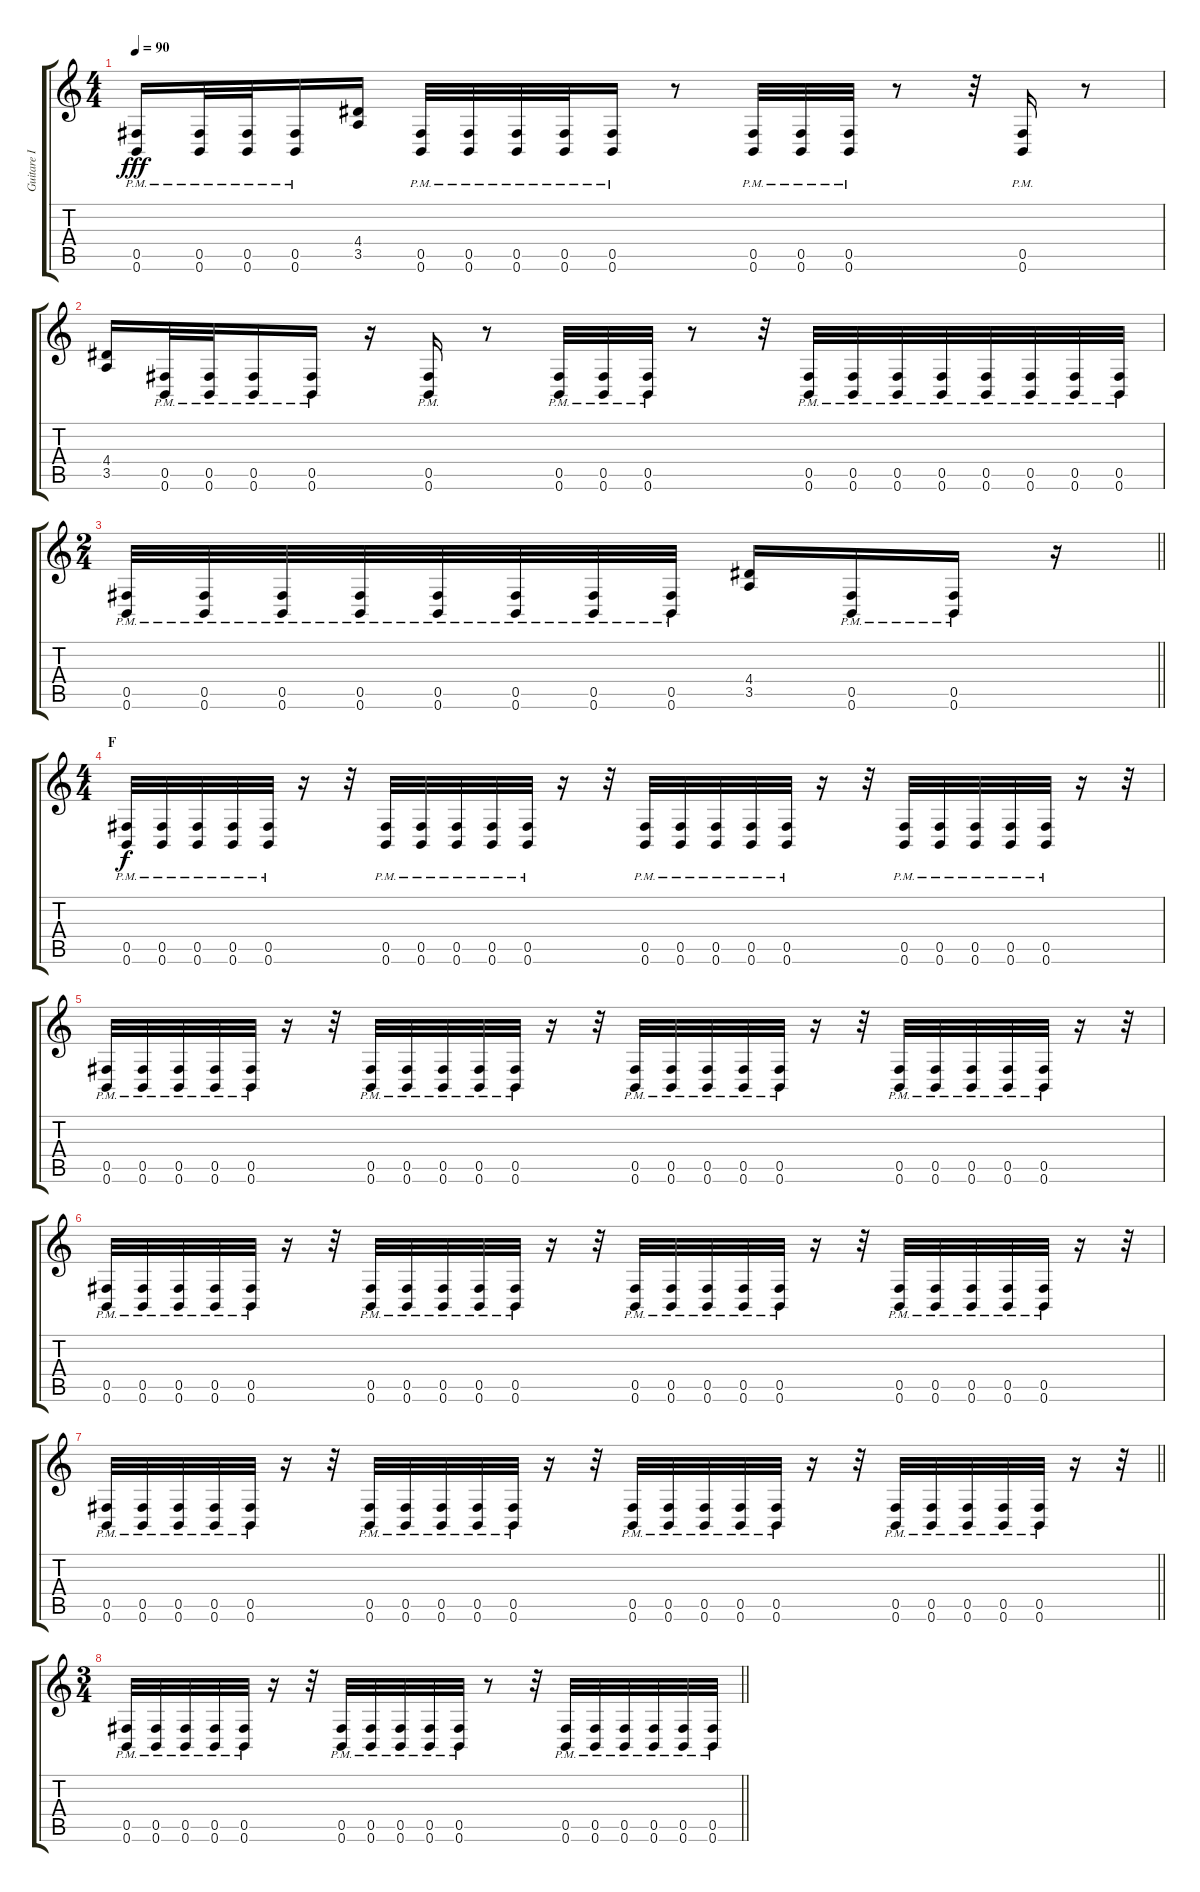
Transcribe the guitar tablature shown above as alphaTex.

\track ("Guitare I" "Guitare I") {instrument distortionguitar}
\staff {score tabs}
\tuning (Db4 Ab3 E3 B2 Gb2 B1) {hide}
\ts (4 4)
\tempo 90
\clef g2
\ks c
(0.5{pm} 0.6{pm}).16{dy fff} (0.5{pm} 0.6{pm}).32 (0.5{pm} 0.6{pm}).32 (0.5{pm} 0.6{pm}).16 (4.4 3.5).16 (0.5{pm} 0.6{pm}).32 (0.5{pm} 0.6{pm}).32 (0.5{pm} 0.6{pm}).32 (0.5{pm} 0.6{pm}).32 (0.5{pm} 0.6{pm}).16 r.8 (0.5{pm} 0.6{pm}).32 (0.5{pm} 0.6{pm}).32 (0.5{pm} 0.6{pm}).32 r.8 r.32 (0.5{pm} 0.6{pm}).16 r.8 |
(4.4 3.5).16 (0.5{pm} 0.6{pm}).32 (0.5{pm} 0.6{pm}).32 (0.5{pm} 0.6{pm}).16 (0.5{pm} 0.6{pm}).16 r.16 (0.5{pm} 0.6{pm}).16 r.8 (0.5{pm} 0.6{pm}).32 (0.5{pm} 0.6{pm}).32 (0.5{pm} 0.6{pm}).32 r.8 r.32 (0.5{pm} 0.6{pm}).32 (0.5{pm} 0.6{pm}).32 (0.5{pm} 0.6{pm}).32 (0.5{pm} 0.6{pm}).32 (0.5{pm} 0.6{pm}).32 (0.5{pm} 0.6{pm}).32 (0.5{pm} 0.6{pm}).32 (0.5{pm} 0.6{pm}).32 |
\ts (2 4)
\barLineRight lightlight
(0.5{pm} 0.6{pm}).32 (0.5{pm} 0.6{pm}).32 (0.5{pm} 0.6{pm}).32 (0.5{pm} 0.6{pm}).32 (0.5{pm} 0.6{pm}).32 (0.5{pm} 0.6{pm}).32 (0.5{pm} 0.6{pm}).32 (0.5{pm} 0.6{pm}).32 (4.4 3.5).16 (0.5{pm} 0.6{pm}).16 (0.5{pm} 0.6{pm}).16 r.16 |
\ts (4 4)
\section ("" "F")
(0.5{pm} 0.6{pm}).32{dy f} (0.5{pm} 0.6{pm}).32 (0.5{pm} 0.6{pm}).32 (0.5{pm} 0.6{pm}).32 (0.5{pm} 0.6{pm}).32 r.16 r.32 (0.5{pm} 0.6{pm}).32 (0.5{pm} 0.6{pm}).32 (0.5{pm} 0.6{pm}).32 (0.5{pm} 0.6{pm}).32 (0.5{pm} 0.6{pm}).32 r.16 r.32 (0.5{pm} 0.6{pm}).32 (0.5{pm} 0.6{pm}).32 (0.5{pm} 0.6{pm}).32 (0.5{pm} 0.6{pm}).32 (0.5{pm} 0.6{pm}).32 r.16 r.32 (0.5{pm} 0.6{pm}).32 (0.5{pm} 0.6{pm}).32 (0.5{pm} 0.6{pm}).32 (0.5{pm} 0.6{pm}).32 (0.5{pm} 0.6{pm}).32 r.16 r.32 |
(0.5{pm} 0.6{pm}).32 (0.5{pm} 0.6{pm}).32 (0.5{pm} 0.6{pm}).32 (0.5{pm} 0.6{pm}).32 (0.5{pm} 0.6{pm}).32 r.16 r.32 (0.5{pm} 0.6{pm}).32 (0.5{pm} 0.6{pm}).32 (0.5{pm} 0.6{pm}).32 (0.5{pm} 0.6{pm}).32 (0.5{pm} 0.6{pm}).32 r.16 r.32 (0.5{pm} 0.6{pm}).32 (0.5{pm} 0.6{pm}).32 (0.5{pm} 0.6{pm}).32 (0.5{pm} 0.6{pm}).32 (0.5{pm} 0.6{pm}).32 r.16 r.32 (0.5{pm} 0.6{pm}).32 (0.5{pm} 0.6{pm}).32 (0.5{pm} 0.6{pm}).32 (0.5{pm} 0.6{pm}).32 (0.5{pm} 0.6{pm}).32 r.16 r.32 |
(0.5{pm} 0.6{pm}).32 (0.5{pm} 0.6{pm}).32 (0.5{pm} 0.6{pm}).32 (0.5{pm} 0.6{pm}).32 (0.5{pm} 0.6{pm}).32 r.16 r.32 (0.5{pm} 0.6{pm}).32 (0.5{pm} 0.6{pm}).32 (0.5{pm} 0.6{pm}).32 (0.5{pm} 0.6{pm}).32 (0.5{pm} 0.6{pm}).32 r.16 r.32 (0.5{pm} 0.6{pm}).32 (0.5{pm} 0.6{pm}).32 (0.5{pm} 0.6{pm}).32 (0.5{pm} 0.6{pm}).32 (0.5{pm} 0.6{pm}).32 r.16 r.32 (0.5{pm} 0.6{pm}).32 (0.5{pm} 0.6{pm}).32 (0.5{pm} 0.6{pm}).32 (0.5{pm} 0.6{pm}).32 (0.5{pm} 0.6{pm}).32 r.16 r.32 |
\barLineRight lightlight
(0.5{pm} 0.6{pm}).32 (0.5{pm} 0.6{pm}).32 (0.5{pm} 0.6{pm}).32 (0.5{pm} 0.6{pm}).32 (0.5{pm} 0.6{pm}).32 r.16 r.32 (0.5{pm} 0.6{pm}).32 (0.5{pm} 0.6{pm}).32 (0.5{pm} 0.6{pm}).32 (0.5{pm} 0.6{pm}).32 (0.5{pm} 0.6{pm}).32 r.16 r.32 (0.5{pm} 0.6{pm}).32 (0.5{pm} 0.6{pm}).32 (0.5{pm} 0.6{pm}).32 (0.5{pm} 0.6{pm}).32 (0.5{pm} 0.6{pm}).32 r.16 r.32 (0.5{pm} 0.6{pm}).32 (0.5{pm} 0.6{pm}).32 (0.5{pm} 0.6{pm}).32 (0.5{pm} 0.6{pm}).32 (0.5{pm} 0.6{pm}).32 r.16 r.32 |
\ts (3 4)
\section ("" "")
\barLineRight lightlight
(0.5{pm} 0.6{pm}).32 (0.5{pm} 0.6{pm}).32 (0.5{pm} 0.6{pm}).32 (0.5{pm} 0.6{pm}).32 (0.5{pm} 0.6{pm}).32 r.16 r.32 (0.5{pm} 0.6{pm}).32 (0.5{pm} 0.6{pm}).32 (0.5{pm} 0.6{pm}).32 (0.5{pm} 0.6{pm}).32 (0.5{pm} 0.6{pm}).32 r.8 r.32 (0.5{pm} 0.6{pm}).32 (0.5{pm} 0.6{pm}).32 (0.5{pm} 0.6{pm}).32 (0.5{pm} 0.6{pm}).32 (0.5{pm} 0.6{pm}).32 (0.5{pm} 0.6{pm}).32
